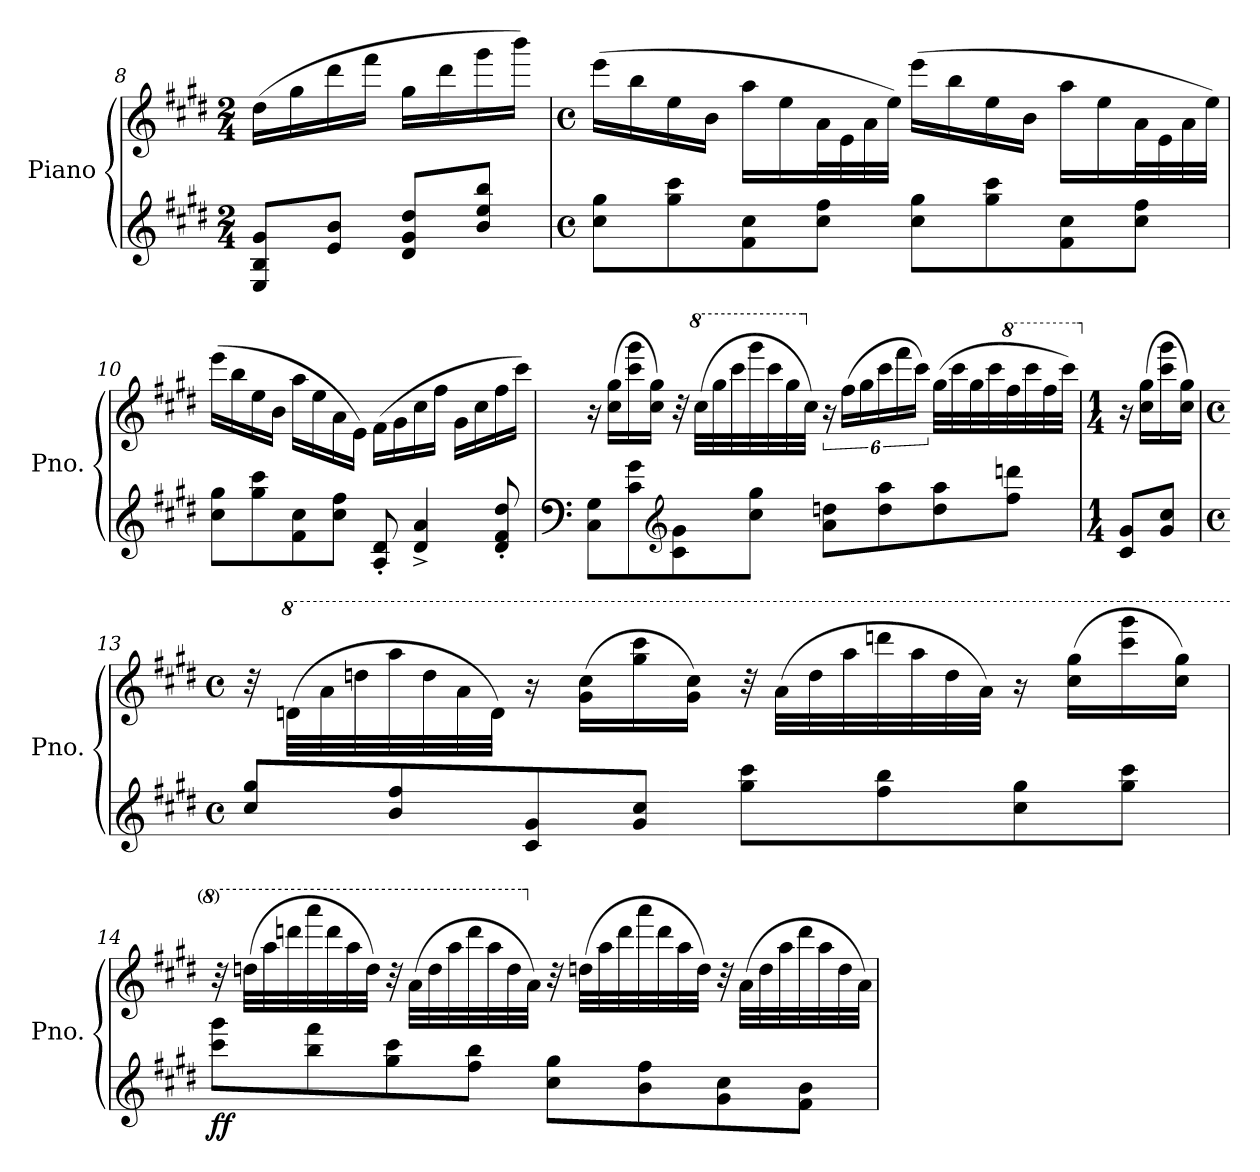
**kern	**kern	**dynam
*part1	*part1	*part1
*staff2	*staff1	*staff1/2
*I"Piano	*	*
*I'Pno.	*	*
*clefG2	*clefG2	*
*k[f#c#g#d#]	*k[f#c#g#d#]	*
*M2/4	*M2/4	*
=8	=8	=8
8E/ 8B/ 8g#/L	(>16dd#\LL	.
.	16gg#\	.
8e/ 8b/J	16ddd#\	.
.	16fff#\JJ	.
8d#/ 8g#/ 8dd#/L	16gg#\LL	.
.	16ddd#\	.
8b/ 8ee/ 8bb/J	16ggg#\	.
.	16bbb\JJ)	.
!!LO:LB:g=z
=9	=9	=9
*M4/4	*M4/4	*
*met(c)	*met(c)	*
8cc#\ 8gg#\L	(>16eee\LL	.
.	16bb\	.
8gg#\ 8ccc#\	16ee\	.
.	16b\JJ	.
8f#\ 8cc#\	16aa\LL	.
.	16ee\	.
8cc#\ 8ff#\J	32a\L	.
.	32e\	.
.	32a\	.
.	32ee\JJJ)	.
8cc#\ 8gg#\L	(>16eee\LL	.
.	16bb\	.
8gg#\ 8ccc#\	16ee\	.
.	16b\JJ	.
8f#\ 8cc#\	16aa\LL	.
.	16ee\	.
8cc#\ 8ff#\J	32a\L	.
.	32e\	.
.	32a\	.
.	32ee\JJJ)	.
=10	=10	=10
8cc#\ 8gg#\L	(>16eee\LL	.
.	16bb\	.
8gg#\ 8ccc#\	16ee\	.
.	16b\JJ	.
8f#\ 8cc#\	16aa\LL	.
.	16ee\	.
8cc#\ 8ff#\J	16a\	.
.	16e\JJ)	.
8A/' 8d#/'	(>16f#\LL	.
.	16g#\	.
4d#/^ 4a/^	16cc#\	.
.	16ff#\JJ	.
.	16g#\LL	.
.	16cc#\	.
8d#/' 8f#/' 8dd#/'	16ff#\	.
.	16ccc#\JJ)	.
!!LO:LB:g=z
=11	=11	=11
*clefF4	*	*
8C#\ 8G#\L	16r	.
.	(>16cc#\ 16gg#\LL	.
8c#\ 8g#\	16ccc#\ 16ggg#\	.
.	16cc#\ 16gg#\JJ)	.
*clefG2	*	*
8c#\ 8g#\	32r	.
*	*8va	*
.	(>32ccc#\LLL	.
.	32ggg#\	.
.	32cccc#\	.
8cc#\ 8gg#\J	32gggg#\	.
.	32cccc#\	.
.	32ggg#\	.
*	*X8va	*
.	32cc#\JJJ)	.
8a\ 8ddn\L	24r	.
.	(>24ff#\LL	.
.	24gg#\	.
8dd\ 8aa\	24ccc#\	.
.	24fff#\	.
.	24ccc#\JJ)	.
8dd\ 8aa\	(>32gg#\LLL	.
.	32ccc#\	.
.	32gg#\	.
.	32ccc#\	.
*	*8va	*
8ff#\ 8dddn\J	32fff#\	.
.	32cccc#\	.
.	32fff#\	.
.	32cccc#\JJJ)	.
=12	=12	=12
*M1/4	*M1/4	*
*	*X8va	*
8c#/ 8g#/L	16r	.
.	(>16cc#\ 16gg#\LL	.
8g#/ 8cc#/J	16ccc#\ 16ggg#\	.
.	16cc#\ 16gg#\JJ)	.
!!LO:LB:g=z
=13	=13	=13
*M4/4	*M4/4	*
*met(c)	*met(c)	*
8cc#/ 8gg#/L	32r	.
*	*8va	*
.	(>32ddn\LLL	.
.	32aa\	.
.	32dddn\	.
8b/ 8ff#/	32aaa\	.
.	32ddd\	.
.	32aa\	.
.	32dd\JJJ)	.
8c#/ 8g#/	16r	.
.	(>16gg#\ 16ccc#\LL	.
8g#/ 8cc#/J	16ggg#\ 16cccc#\	.
.	16gg#\ 16ccc#\JJ)	.
8gg#\ 8ccc#\L	32r	.
.	(>32aa\LLL	.
.	32ddd\	.
.	32aaa\	.
8ff#\ 8bb\	32ddddn\	.
.	32aaa\	.
.	32ddd\	.
.	32aa\JJJ)	.
8cc#\ 8gg#\	16r	.
.	(>16ccc#\ 16ggg#\LL	.
8gg#\ 8ccc#\J	16cccc#\ 16gggg#\	.
.	16ccc#\ 16ggg#\JJ)	.
!!LO:LB:g=z
=14	=14	=14
!	!	!LO:DY:b=2
8ccc#\ 8ggg#\L	32r	ff
.	(>32dddn\LLL	.
.	32aaa\	.
.	32ddddn\	.
8bb\ 8fff#\	32aaaa\	.
.	32dddd\	.
.	32aaa\	.
.	32ddd\JJJ)	.
8gg#\ 8ccc#\	32r	.
.	(>32aa\LLL	.
.	32ddd\	.
.	32aaa\	.
8ff#\ 8bb\J	32dddd\	.
.	32aaa\	.
.	32ddd\	.
*	*X8va	*
.	32a\JJJ)	.
8cc#\ 8gg#\L	32r	.
.	(>32ddn\LLL	.
.	32aa\	.
.	32ddd\	.
8b\ 8ff#\	32aaa\	.
.	32ddd\	.
.	32aa\	.
.	32dd\JJJ)	.
8g#\ 8cc#\	32r	.
.	(>32a\LLL	.
.	32dd\	.
.	32aa\	.
8f#\ 8b\J	32ddd\	.
.	32aa\	.
.	32dd\	.
.	32a\JJJ)	.
=	=	=
*-	*-	*-
